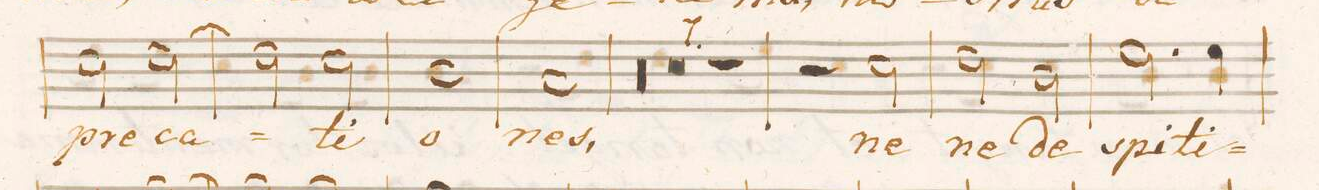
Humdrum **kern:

**kern	**text
*I"Basso.	*
*clefF4	*
*k[]	*
*met(c|)	*
*M2/2	*
2E\	-pre-
[>2F\	-ca-
=28	=28
2F\]	.
2E\	-ti-
=29	=29
1D	-o-
=30	=30
1C	-nes,
=31	=31
00r	.
=32	=32
=33	=33
=34	=34
=35	=35
0r	.
=36	=36
=37	=37
1r	.
=38	=38
2r	.
2E\	ne
=39	=39
2F\	ne
2D\	de-
=40	=40
2.G\	-spi-
4G\	-ti-
=41	=41
*-	*-
